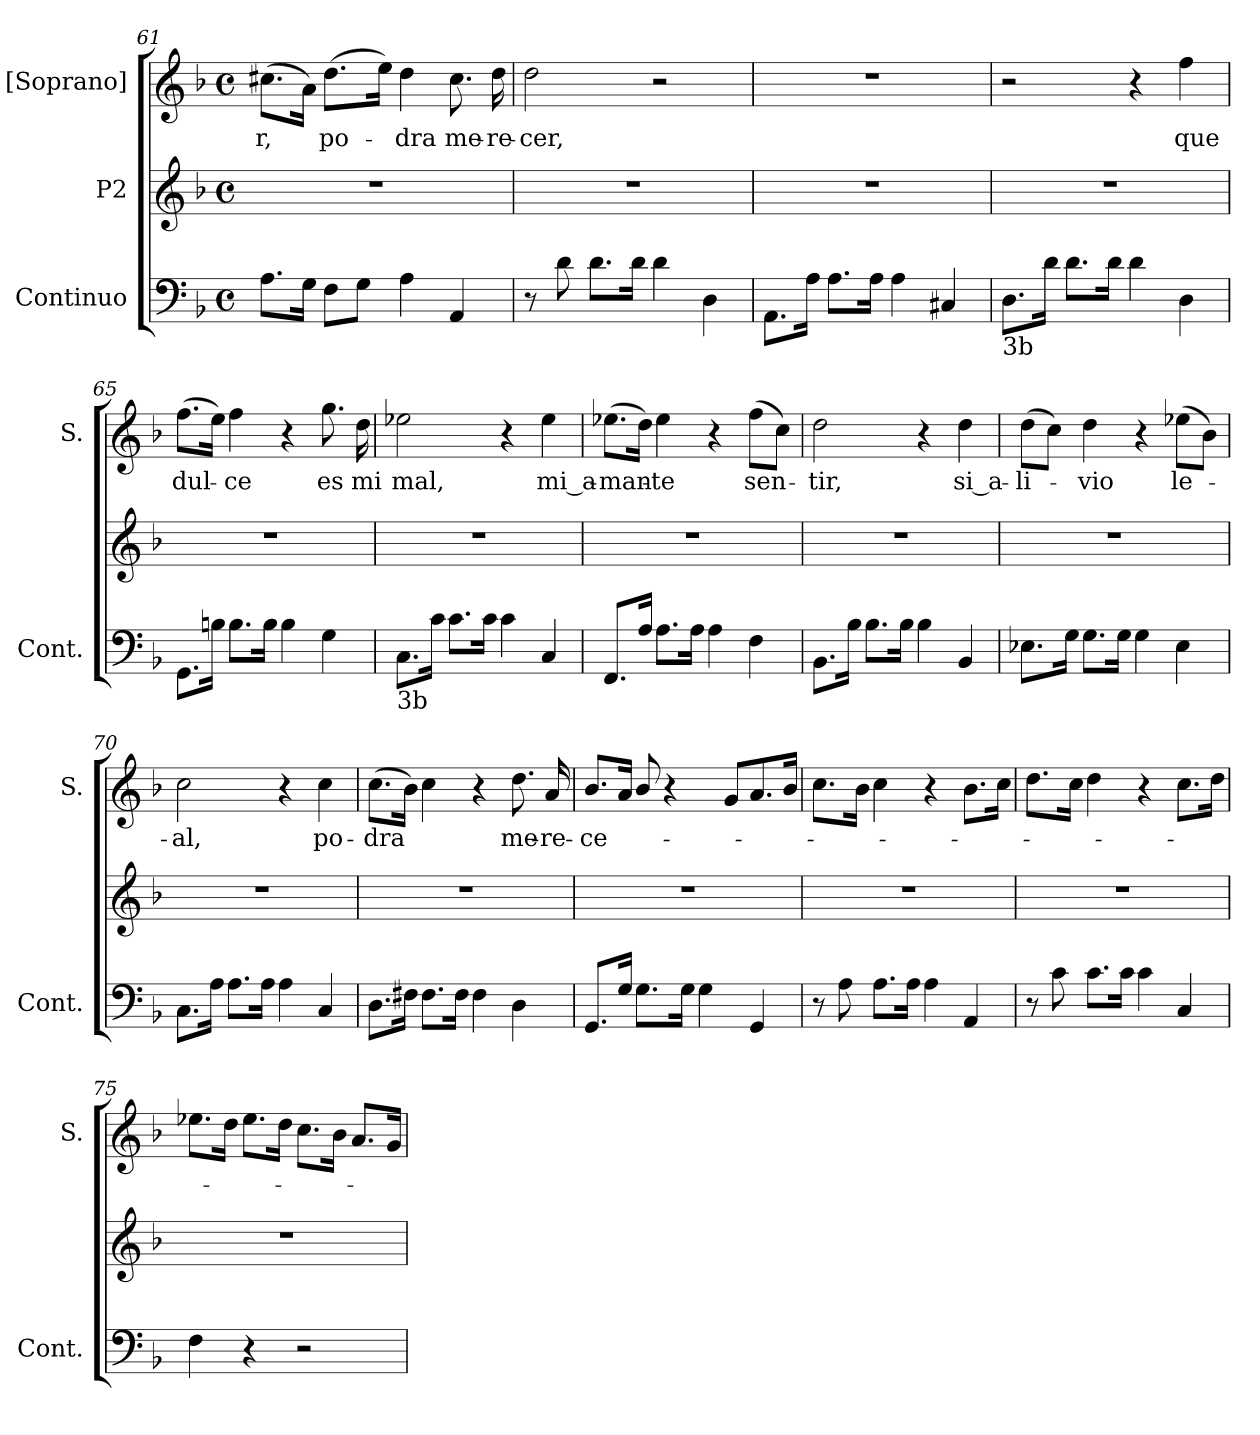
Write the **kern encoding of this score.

**kern	**kern	**kern	**text
*part3	*part2	*part1	*part1
*staff3	*staff2	*staff1	*staff1
*I"Continuo	*I"P2	*I"[Soprano]	*
*I'Cont.	*	*I'S.	*
*clefF4	*clefG2	*clefG2	*
*k[b-]	*k[b-]	*k[b-]	*
*F:	*F:	*F:	*
*M4/4	*M4/4	*M4/4	*
*met(c)	*met(c)	*met(c)	*
=61	=61	=61	=61
!	!	!	!LO:LY:b:color=#000000
8.Ai\L	1r	(8.cc#Xi\L	-r,
16Gi\Jk	.	16ai\Jk)	.
!	!	!	!LO:LY:b:color=#000000
8Fi\L	.	(8.ddi\L	po-
8Gi\J	.	.	.
.	.	16eei\Jk)	.
!	!	!	!LO:LY:b:color=#000000
4Ai\	.	4ddi\	-dra
!	!	!	!LO:LY:b:color=#000000
4AAi/	.	8.cc#i\	me-
!	!	!	!LO:LY:b:color=#000000
.	.	16ddi\	-re-
=62	=62	=62	=62
!	!	!	!LO:LY:b:color=#000000
8r	1r	2ddi\	-cer,
8di\	.	.	.
8.di\L	.	.	.
16di\Jk	.	.	.
4di\	.	2r	.
4Di\	.	.	.
=63	=63	=63	=63
8.AAi\L	1r	1r	.
16Ai\Jk	.	.	.
8.Ai\L	.	.	.
16Ai\Jk	.	.	.
4Ai\	.	.	.
4C#Xi/	.	.	.
=64	=64	=64	=64
!LO:TX:b:t=3b	!	!	!
8.Di\L	1r	2r	.
16di\Jk	.	.	.
8.di\L	.	.	.
16di\Jk	.	.	.
4di\	.	4r	.
!	!	!	!LO:LY:b:color=#000000
4Di\	.	4ffi\	que
!!LO:LB:g=z
=65	=65	=65	=65
!	!	!	!LO:LY:b:color=#000000
8.GGi\L	1r	(8.ffi\L	dul-
16Bni\Jk	.	16eei\Jk)	.
!	!	!	!LO:LY:b:color=#000000
8.Bi\L	.	4ffi\	-ce
16Bi\Jk	.	.	.
4Bi\	.	4r	.
!	!	!	!LO:LY:b:color=#000000
4Gi\	.	8.ggi\	es
!	!	!	!LO:LY:b:color=#000000
.	.	16ddi\	mi
=66	=66	=66	=66
!LO:TX:b:t=3b	!	!	!
!	!	!	!LO:LY:b:color=#000000
8.Ci\L	1r	2ee-Xi\	mal,
16ci\Jk	.	.	.
8.ci\L	.	.	.
16ci\Jk	.	.	.
4ci\	.	4r	.
!	!	!	!LO:LY:b:color=#000000
4Ci/	.	4ee-i\	mi_a-
=67	=67	=67	=67
!	!	!	!LO:LY:b:color=#000000
8.FFi/L	1r	(8.ee-Xi\L	-man-
16Ai/Jk	.	16ddi\Jk)	.
!	!	!	!LO:LY:b:color=#000000
8.Ai\L	.	4ee-i\	-te
16Ai\Jk	.	.	.
4Ai\	.	4r	.
!	!	!	!LO:LY:b:color=#000000
4Fi\	.	(8ffi\L	sen-
.	.	8cci\J)	.
=68	=68	=68	=68
!	!	!	!LO:LY:b:color=#000000
8.BB-i\L	1r	2ddi\	-tir,
16B-i\Jk	.	.	.
8.B-i\L	.	.	.
16B-i\Jk	.	.	.
4B-i\	.	4r	.
!	!	!	!LO:LY:b:color=#000000
4BB-i/	.	4ddi\	si_a-
=69	=69	=69	=69
!	!	!	!LO:LY:b:color=#000000
8.E-Xi\L	1r	(8ddi\L	-li-
.	.	8cci\J)	.
16Gi\Jk	.	.	.
!	!	!	!LO:LY:b:color=#000000
8.Gi\L	.	4ddi\	-vio
16Gi\Jk	.	.	.
4Gi\	.	4r	.
!	!	!	!LO:LY:b:color=#000000
4E-i\	.	(8ee-Xi\L	le-
.	.	8b-i\J)	.
!!LO:LB:g=z
=70	=70	=70	=70
!	!	!	!LO:LY:b:color=#000000
8.Ci\L	1r	2cci\	-al,
16Ai\Jk	.	.	.
8.Ai\L	.	.	.
16Ai\Jk	.	.	.
4Ai\	.	4r	.
!	!	!	!LO:LY:b:color=#000000
4Ci/	.	4cci\	po-
=71	=71	=71	=71
!	!	!	!LO:LY:b:color=#000000
8.Di\L	1r	(8.cci\L	-dra
16F#Xi\Jk	.	16b-i\Jk)	.
8.F#i\L	.	4cci\	.
16F#i\Jk	.	.	.
4F#i\	.	4r	.
!	!	!	!LO:LY:b:color=#000000
4Di\	.	8.ddi\	me-
!	!	!	!LO:LY:b:color=#000000
.	.	16ai/	-re-
=72	=72	=72	=72
!	!	!	!LO:LY:b:color=#000000
8.GGi/L	1r	8.b-i/L	-ce-
16Gi/Jk	.	16ai/Jk	.
8.Gi\L	.	8b-i/	.
.	.	4r	.
16Gi\Jk	.	.	.
4Gi\	.	.	.
.	.	8gi/L	.
4GGi/	.	8.ai/	.
.	.	16b-i/Jk	.
=73	=73	=73	=73
8r	1r	8.cci\L	.
8Ai\	.	.	.
.	.	16b-i\Jk	.
8.Ai\L	.	4cci\	.
16Ai\Jk	.	.	.
4Ai\	.	4r	.
4AAi/	.	8.b-i\L	.
.	.	16cci\Jk	.
=74	=74	=74	=74
8r	1r	8.ddi\L	.
8ci\	.	.	.
.	.	16cci\Jk	.
8.ci\L	.	4ddi\	.
16ci\Jk	.	.	.
4ci\	.	4r	.
4Ci/	.	8.cci\L	.
.	.	16ddi\Jk	.
!!LO:LB:g=z
=75	=75	=75	=75
4Fi\	1r	8.ee-Xi\L	.
.	.	16ddi\Jk	.
4r	.	8.ee-i\L	.
.	.	16ddi\Jk	.
2r	.	8.cci\L	.
.	.	16b-i\Jk	.
.	.	8.ai/L	.
.	.	16gi/Jk	.
=	=	=	=
*-	*-	*-	*-
